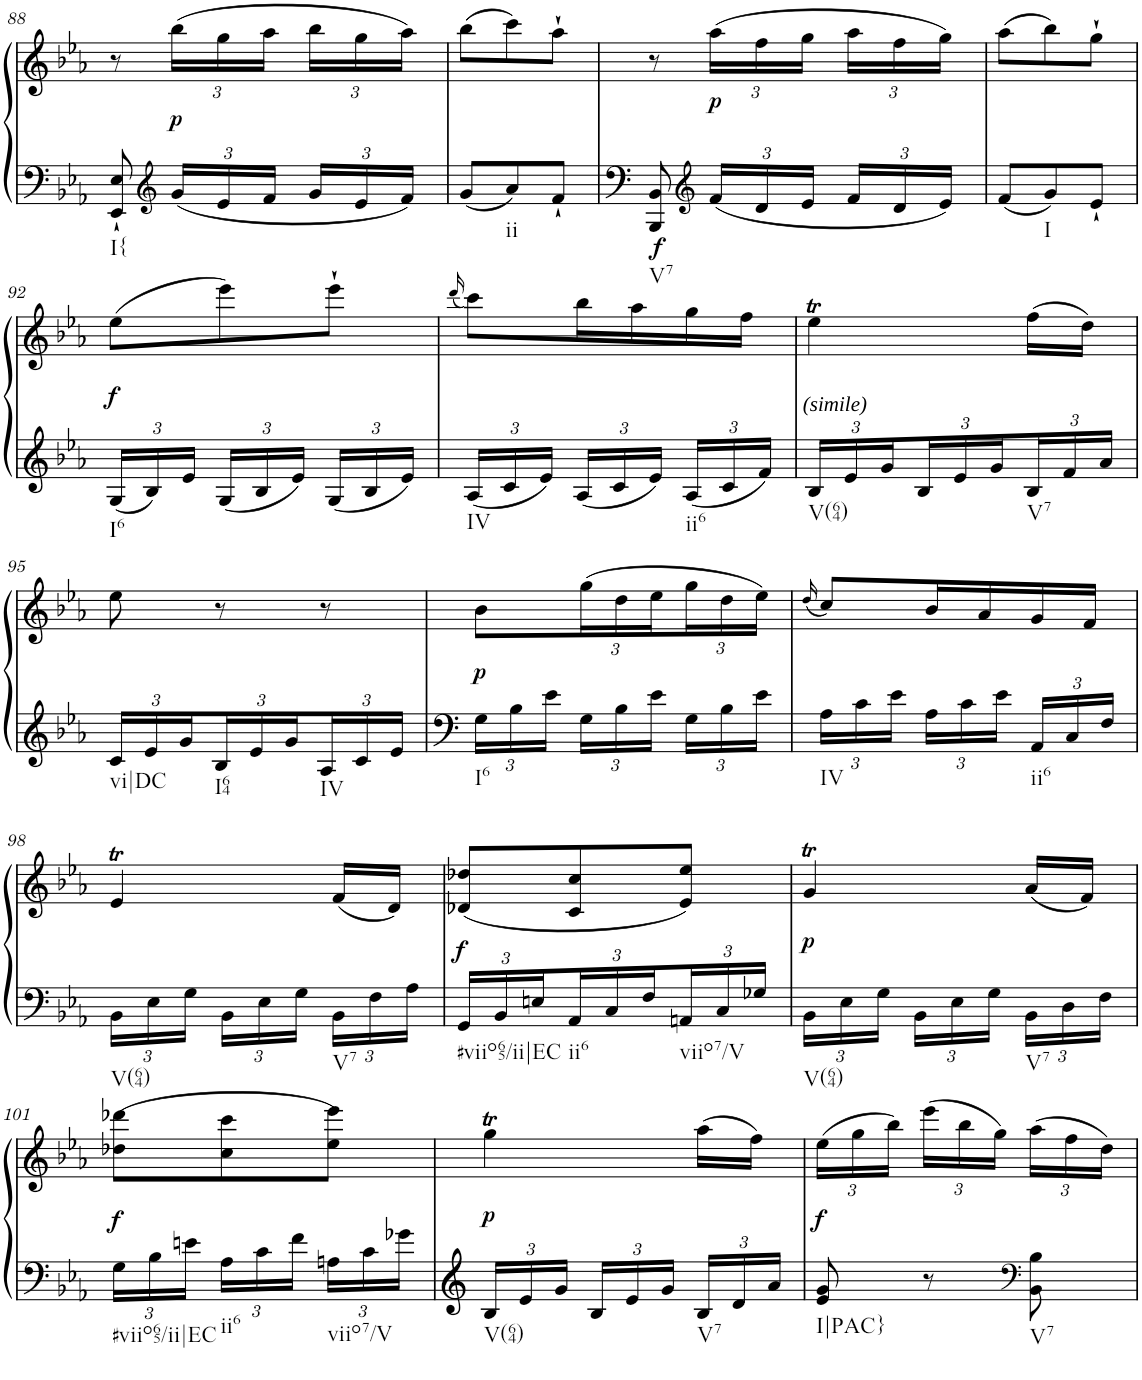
**kern	**kern	**dynam
*part1	*part1	*part1
*staff2	*staff1	*staff1/2
*I"Klavier linke Hand	*	*
!!LO:PB:g=z
*clefF4	*clefG2	*
*k[b-e-a-]	*k[b-e-a-]	*
*M3/8	*M3/8	*
=88	=88	=88
!LO:TX:b:t=I{	!	!
8EE-/` 8E-/`	8r	.
*clefG2	*	*
*Xbrackettup	*Xbrackettup	*
!	!	!LO:DY:b
24g/LL	(24bb-\LL	p
24e-/	24gg\	.
24f/JJ	24aa-\JJ	.
24g/LL	24bb-\LL	.
24e-/	24gg\	.
24f/JJ	24aa-\JJ)	.
=89	=89	=89
8g/L	(8bb-\L	.
!LO:TX:b:t=ii	!	!
8a-/	8ccc\)	.
8f`/J	8aa-`\J	.
=90	=90	=90
!LO:TX:b:t=V7	!	!
!	!	!LO:DY:b=2
8BBB-/ 8BB-/	8r	f
*clefG2	*	*
!	!	!LO:DY:b
24f/LL	(24aa-\LL	p
24d/	24ff\	.
24e-/JJ	24gg\JJ	.
24f/LL	24aa-\LL	.
24d/	24ff\	.
24e-/JJ	24gg\JJ)	.
=91	=91	=91
8f/L	(8aa-\L	.
!LO:TX:b:t=I	!	!
8g/	8bb-\)	.
8e-`/J	8gg`\J	.
!!LO:LB:g=z
=92	=92	=92
!LO:TX:b:t=I6	!	!
!	!	!LO:DY:b
24G/LL	(8ee-\L	f
24B-/	.	.
24e-/JJ	.	.
24G/LL	8eee-\)	.
24B-/	.	.
24e-/JJ	.	.
24G/LL	8eee-`\J	.
24B-/	.	.
24e-/JJ	.	.
=93	=93	=93
.	(16qddd/	.
!LO:TX:b:t=IV	!	!
24A-/LL	8ccc\L)	.
24c/	.	.
24e-/JJ	.	.
24A-/LL	16bb-\L	.
24c/	.	.
.	16aa-\	.
24e-/JJ	.	.
!LO:TX:b:t=ii6	!	!
24A-/LL	16gg\	.
24c/	.	.
.	16ff\JJ	.
24f/JJ	.	.
=94	=94	=94
!LO:TX:a:i:t=(simile)	!	!
!LO:TX:b:t=V(64)	!	!
24B-/LL	4ee-T\	.
24e-/	.	.
24g/	.	.
24B-/	.	.
24e-/	.	.
24g/	.	.
!LO:TX:b:t=V7	!	!
24B-/	(16ff\LL	.
24f/	.	.
.	16dd\JJ)	.
24a-/JJ	.	.
!!LO:LB:g=z
=95	=95	=95
!LO:TX:b:t=vi|DC	!	!
24c/LL	8ee-\	.
24e-/	.	.
24g/	.	.
!LO:TX:b:t=I64	!	!
24B-/	8r	.
24e-/	.	.
24g/	.	.
!LO:TX:b:t=IV	!	!
24A-/	8r	.
24c/	.	.
24e-/JJ	.	.
=96	=96	=96
!LO:TX:b:t=I6	!	!
!	!	!LO:DY:b
24G\LL	8b-\L	p
24B-\	.	.
24e-\JJ	.	.
24G\LL	(24gg\L	.
24B-\	24dd\	.
24e-\JJ	24ee-\	.
24G\LL	24gg\	.
24B-\	24dd\	.
24e-\JJ	24ee-\JJ)	.
=97	=97	=97
.	(16qdd/	.
!LO:TX:b:t=IV	!	!
24A-\LL	8cc/L)	.
24c\	.	.
24e-\JJ	.	.
24A-\LL	16b-/L	.
24c\	.	.
.	16a-/	.
24e-\JJ	.	.
!LO:TX:b:t=ii6	!	!
24AA-/LL	16g/	.
24C/	.	.
.	16f/JJ	.
24F/JJ	.	.
!!LO:LB:g=z
=98	=98	=98
!LO:TX:b:t=V(64)	!	!
24BB-\LL	4e-T/	.
24E-\	.	.
24G\JJ	.	.
24BB-\LL	.	.
24E-\	.	.
24G\JJ	.	.
!LO:TX:b:t=V7	!	!
24BB-\LL	(16f/LL	.
24F\	.	.
.	16d/JJ)	.
24A-\JJ	.	.
=99	=99	=99
!LO:TX:b:t=#viio65/ii|EC	!	!
!	!	!LO:DY:b
24GG/LL	(8d-X/ 8dd-X/L	f
24BB-/	.	.
24En/	.	.
!LO:TX:b:t=ii6	!	!
24AA-/	8c/ 8cc/	.
24C/	.	.
24F/	.	.
!LO:TX:b:t=viio7/V	!	!
24AAn/	8e-/ 8ee-/J)	.
24C/	.	.
24G-X/JJ	.	.
=100	=100	=100
!LO:TX:b:t=V(64)	!	!
!	!	!LO:DY:b
24BB-\LL	4gt/	p
24E-\	.	.
24G\JJ	.	.
24BB-\LL	.	.
24E-\	.	.
24G\JJ	.	.
!LO:TX:b:t=V7	!	!
24BB-\LL	(16a-/LL	.
24D\	.	.
.	16f/JJ)	.
24F\JJ	.	.
!!LO:LB:g=z
=101	=101	=101
!LO:TX:b:t=#viio65/ii|EC	!	!
!	!	!LO:DY:b
24G\LL	(8dd-X\ 8ddd-X\L	f
24B-\	.	.
24en\JJ	.	.
!LO:TX:b:t=ii6	!	!
24A-\LL	8cc\ 8ccc\	.
24c\	.	.
24f\JJ	.	.
!LO:TX:b:t=viio7/V	!	!
24An\LL	8ee-\ 8eee-\J)	.
24c\	.	.
24g-X\JJ	.	.
=102	=102	=102
!LO:TX:b:t=V(64)	!	!
!	!	!LO:DY:b
24B-/LL	4ggt\	p
24e-/	.	.
24g/JJ	.	.
24B-/LL	.	.
24e-/	.	.
24g/JJ	.	.
!LO:TX:b:t=V7	!	!
24B-/LL	(16aa-\LL	.
24d/	.	.
.	16ff\JJ)	.
24a-/JJ	.	.
=103	=103	=103
!LO:TX:b:t=I|PAC}	!	!
!	!	!LO:DY:b
8e-/ 8g/	(24ee-\LL	f
.	24gg\	.
.	24bb-\JJ)	.
8r	(24eee-\LL	.
.	24bb-\	.
.	24gg\JJ)	.
*clefF4	*	*
!LO:TX:b:t=V7	!	!
8BB-\ 8B-\	(24aa-\LL	.
.	24ff\	.
.	24dd\JJ)	.
=	=	=
*-	*-	*-
